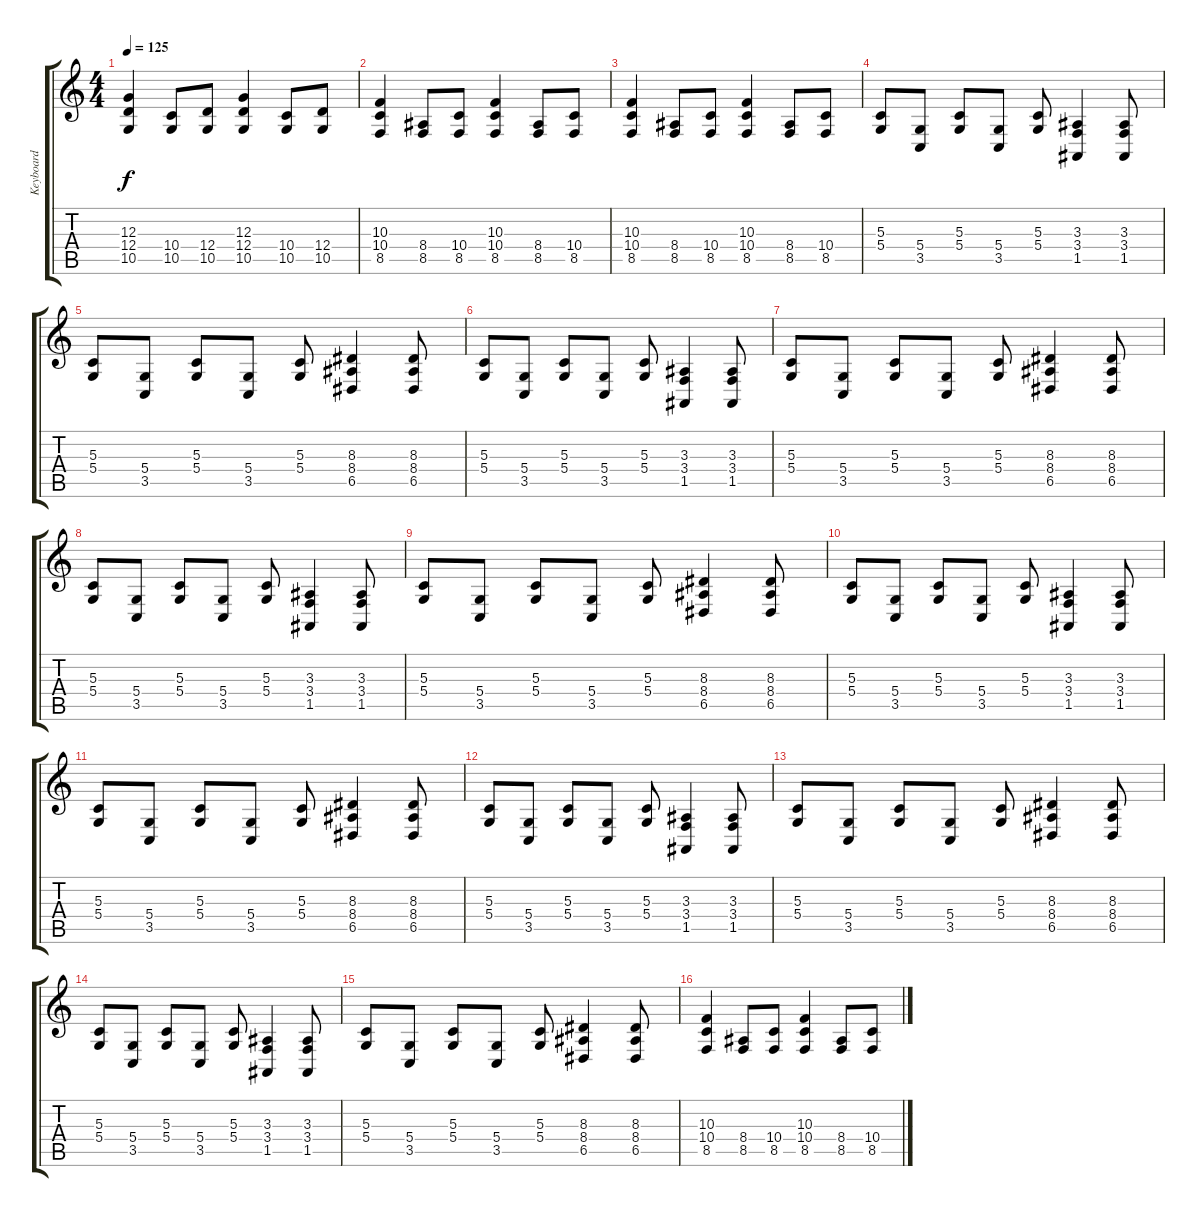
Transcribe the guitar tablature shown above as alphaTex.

\track ("Keyboard" "Keyboard") {instrument stringensemble1}
\staff {score tabs}
\tuning (E4 B3 G3 D3 A2 E2) {hide}
\ts (4 4)
\tempo 125
\clef g2
\ks c
(12.3 12.4 10.5).4{dy f} (10.4 10.5).8 (12.4 10.5).8 (12.3 12.4 10.5).4 (10.4 10.5).8 (12.4 10.5).8 |
(10.3 10.4 8.5).4 (8.4 8.5).8 (10.4 8.5).8 (10.3 10.4 8.5).4 (8.4 8.5).8 (10.4 8.5).8 |
(10.3 10.4 8.5).4 (8.4 8.5).8 (10.4 8.5).8 (10.3 10.4 8.5).4 (8.4 8.5).8 (10.4 8.5).8 |
(5.3 5.4).8 (5.4 3.5).8 (5.3 5.4).8 (5.4 3.5).8 (5.3 5.4).8 (3.3 3.4 1.5).4 (3.3 3.4 1.5).8 |
(5.3 5.4).8 (5.4 3.5).8 (5.3 5.4).8 (5.4 3.5).8 (5.3 5.4).8 (8.3 8.4 6.5).4 (8.3 8.4 6.5).8 |
(5.3 5.4).8 (5.4 3.5).8 (5.3 5.4).8 (5.4 3.5).8 (5.3 5.4).8 (3.3 3.4 1.5).4 (3.3 3.4 1.5).8 |
(5.3 5.4).8 (5.4 3.5).8 (5.3 5.4).8 (5.4 3.5).8 (5.3 5.4).8 (8.3 8.4 6.5).4 (8.3 8.4 6.5).8 |
(5.3 5.4).8 (5.4 3.5).8 (5.3 5.4).8 (5.4 3.5).8 (5.3 5.4).8 (3.3 3.4 1.5).4 (3.3 3.4 1.5).8 |
(5.3 5.4).8 (5.4 3.5).8 (5.3 5.4).8 (5.4 3.5).8 (5.3 5.4).8 (8.3 8.4 6.5).4 (8.3 8.4 6.5).8 |
(5.3 5.4).8 (5.4 3.5).8 (5.3 5.4).8 (5.4 3.5).8 (5.3 5.4).8 (3.3 3.4 1.5).4 (3.3 3.4 1.5).8 |
(5.3 5.4).8 (5.4 3.5).8 (5.3 5.4).8 (5.4 3.5).8 (5.3 5.4).8 (8.3 8.4 6.5).4 (8.3 8.4 6.5).8 |
(5.3 5.4).8 (5.4 3.5).8 (5.3 5.4).8 (5.4 3.5).8 (5.3 5.4).8 (3.3 3.4 1.5).4 (3.3 3.4 1.5).8 |
(5.3 5.4).8 (5.4 3.5).8 (5.3 5.4).8 (5.4 3.5).8 (5.3 5.4).8 (8.3 8.4 6.5).4 (8.3 8.4 6.5).8 |
(5.3 5.4).8 (5.4 3.5).8 (5.3 5.4).8 (5.4 3.5).8 (5.3 5.4).8 (3.3 3.4 1.5).4 (3.3 3.4 1.5).8 |
(5.3 5.4).8 (5.4 3.5).8 (5.3 5.4).8 (5.4 3.5).8 (5.3 5.4).8 (8.3 8.4 6.5).4 (8.3 8.4 6.5).8 |
(10.3 10.4 8.5).4 (8.4 8.5).8 (10.4 8.5).8 (10.3 10.4 8.5).4 (8.4 8.5).8 (10.4 8.5).8
